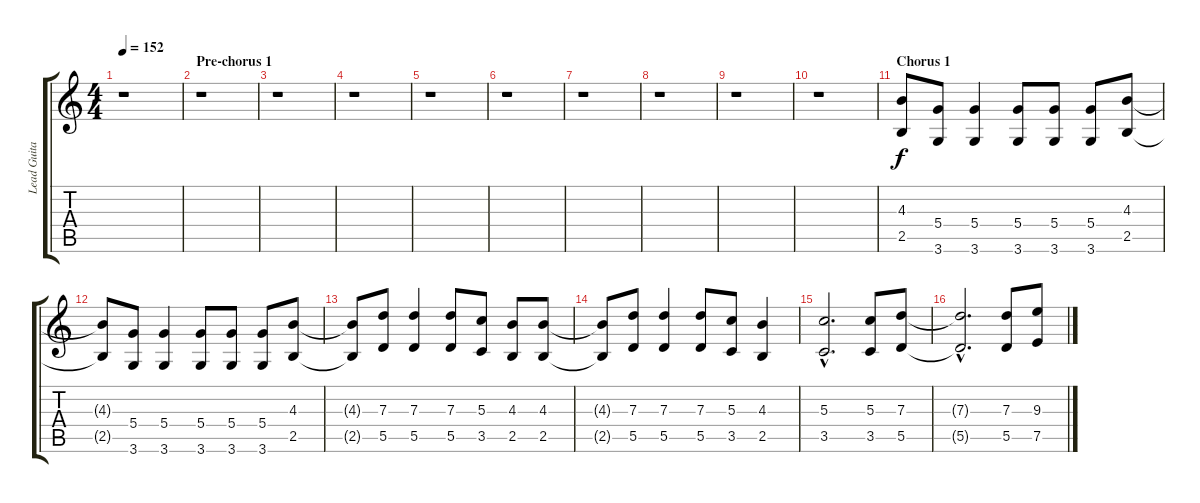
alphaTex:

\track ("Lead Guitar" "Lead Guita") {instrument overdrivenguitar}
\staff {score tabs}
\tuning (E4 B3 G3 D3 A2 E2) {hide}
\ts (4 4)
\tempo 152
\clef g2
\ks c
r.1{dy f} |
\section ("" "Pre-chorus 1")
r.1 |
r.1 |
r.1 |
r.1 |
r.1 |
r.1 |
r.1 |
r.1 |
r.1 |
\section ("" "Chorus 1")
(4.3 2.5).8{volume 10} (5.4 3.6).8 (5.4 3.6).4 (5.4 3.6).8 (5.4 3.6).8 (5.4 3.6).8 (4.3 2.5).8 |
(4.3{t} 2.5{t}).8{volume 10} (5.4 3.6).8 (5.4 3.6).4 (5.4 3.6).8 (5.4 3.6).8 (5.4 3.6).8 (4.3 2.5).8 |
(4.3{t} 2.5{t}).8{volume 10} (7.3 5.5).8 (7.3 5.5).4 (7.3 5.5).8 (5.3 3.5).8 (4.3 2.5).8 (4.3 2.5).8 |
(4.3{t} 2.5{t}).8{volume 10} (7.3 5.5).8 (7.3 5.5).4 (7.3 5.5).8 (5.3 3.5).8 (4.3 2.5).4 |
(5.3{hac} 3.5{hac}).2{d volume 10} (5.3 3.5).8 (7.3 5.5).8 |
(7.3{hac t} 5.5{hac t}).2{d volume 10} (7.3 5.5).8 (9.3 7.5).8
